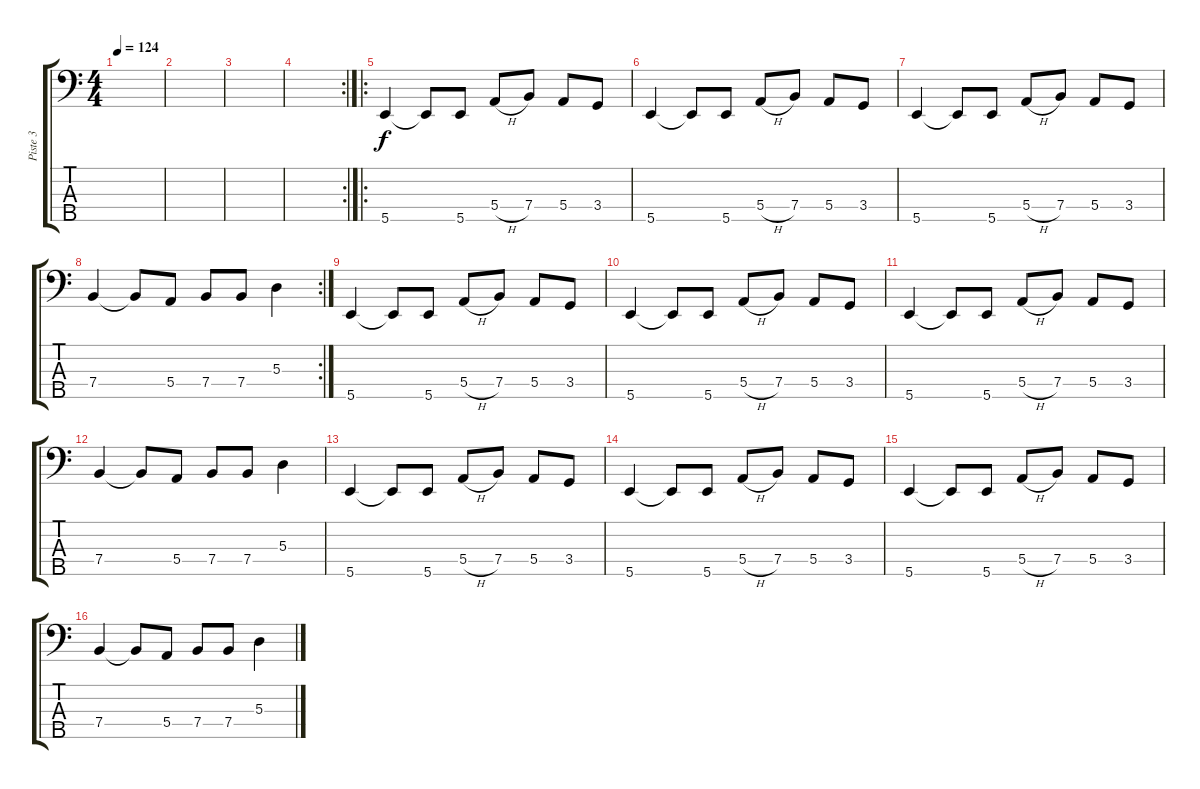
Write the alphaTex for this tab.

\track ("Piste 3" "Piste 3") {instrument electricbassfinger}
\staff {score tabs}
\tuning (G2 D2 A1 E1 B0) {hide}
\ts (4 4)
\tempo 124
\clef f4
\ks c
|
|
|
\rc 2
|
\ro
5.5.4 5.5{t}.8 5.5.8 5.4{h}.8 7.4.8 5.4.8 3.4.8 |
5.5.4 5.5{t}.8 5.5.8 5.4{h}.8 7.4.8 5.4.8 3.4.8 |
5.5.4 5.5{t}.8 5.5.8 5.4{h}.8 7.4.8 5.4.8 3.4.8 |
\rc 2
7.4.4 7.4{t}.8 5.4.8 7.4.8 7.4.8 5.3.4 |
5.5.4 5.5{t}.8 5.5.8 5.4{h}.8 7.4.8 5.4.8 3.4.8 |
5.5.4 5.5{t}.8 5.5.8 5.4{h}.8 7.4.8 5.4.8 3.4.8 |
5.5.4 5.5{t}.8 5.5.8 5.4{h}.8 7.4.8 5.4.8 3.4.8 |
7.4.4 7.4{t}.8 5.4.8 7.4.8 7.4.8 5.3.4 |
5.5.4 5.5{t}.8 5.5.8 5.4{h}.8 7.4.8 5.4.8 3.4.8 |
5.5.4 5.5{t}.8 5.5.8 5.4{h}.8 7.4.8 5.4.8 3.4.8 |
5.5.4 5.5{t}.8 5.5.8 5.4{h}.8 7.4.8 5.4.8 3.4.8 |
7.4.4 7.4{t}.8 5.4.8 7.4.8 7.4.8 5.3.4
